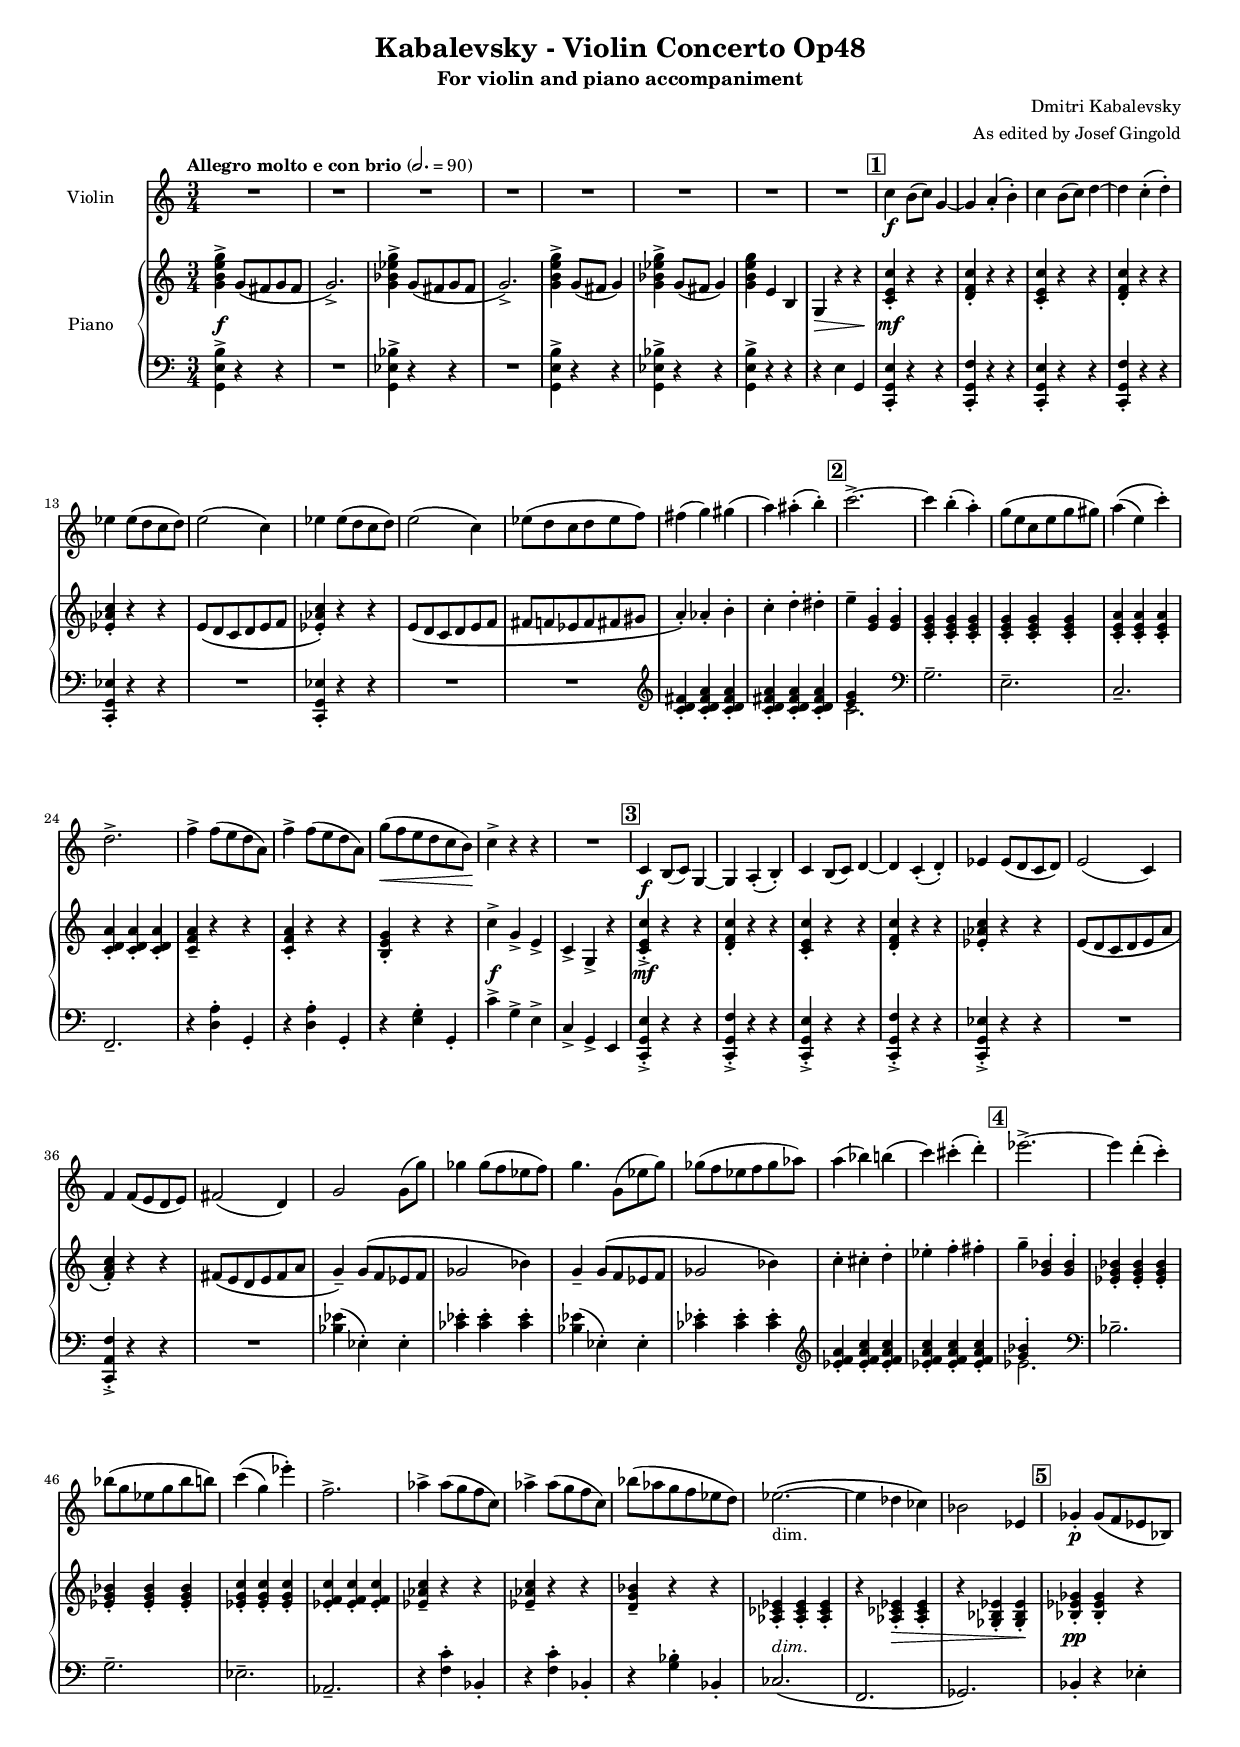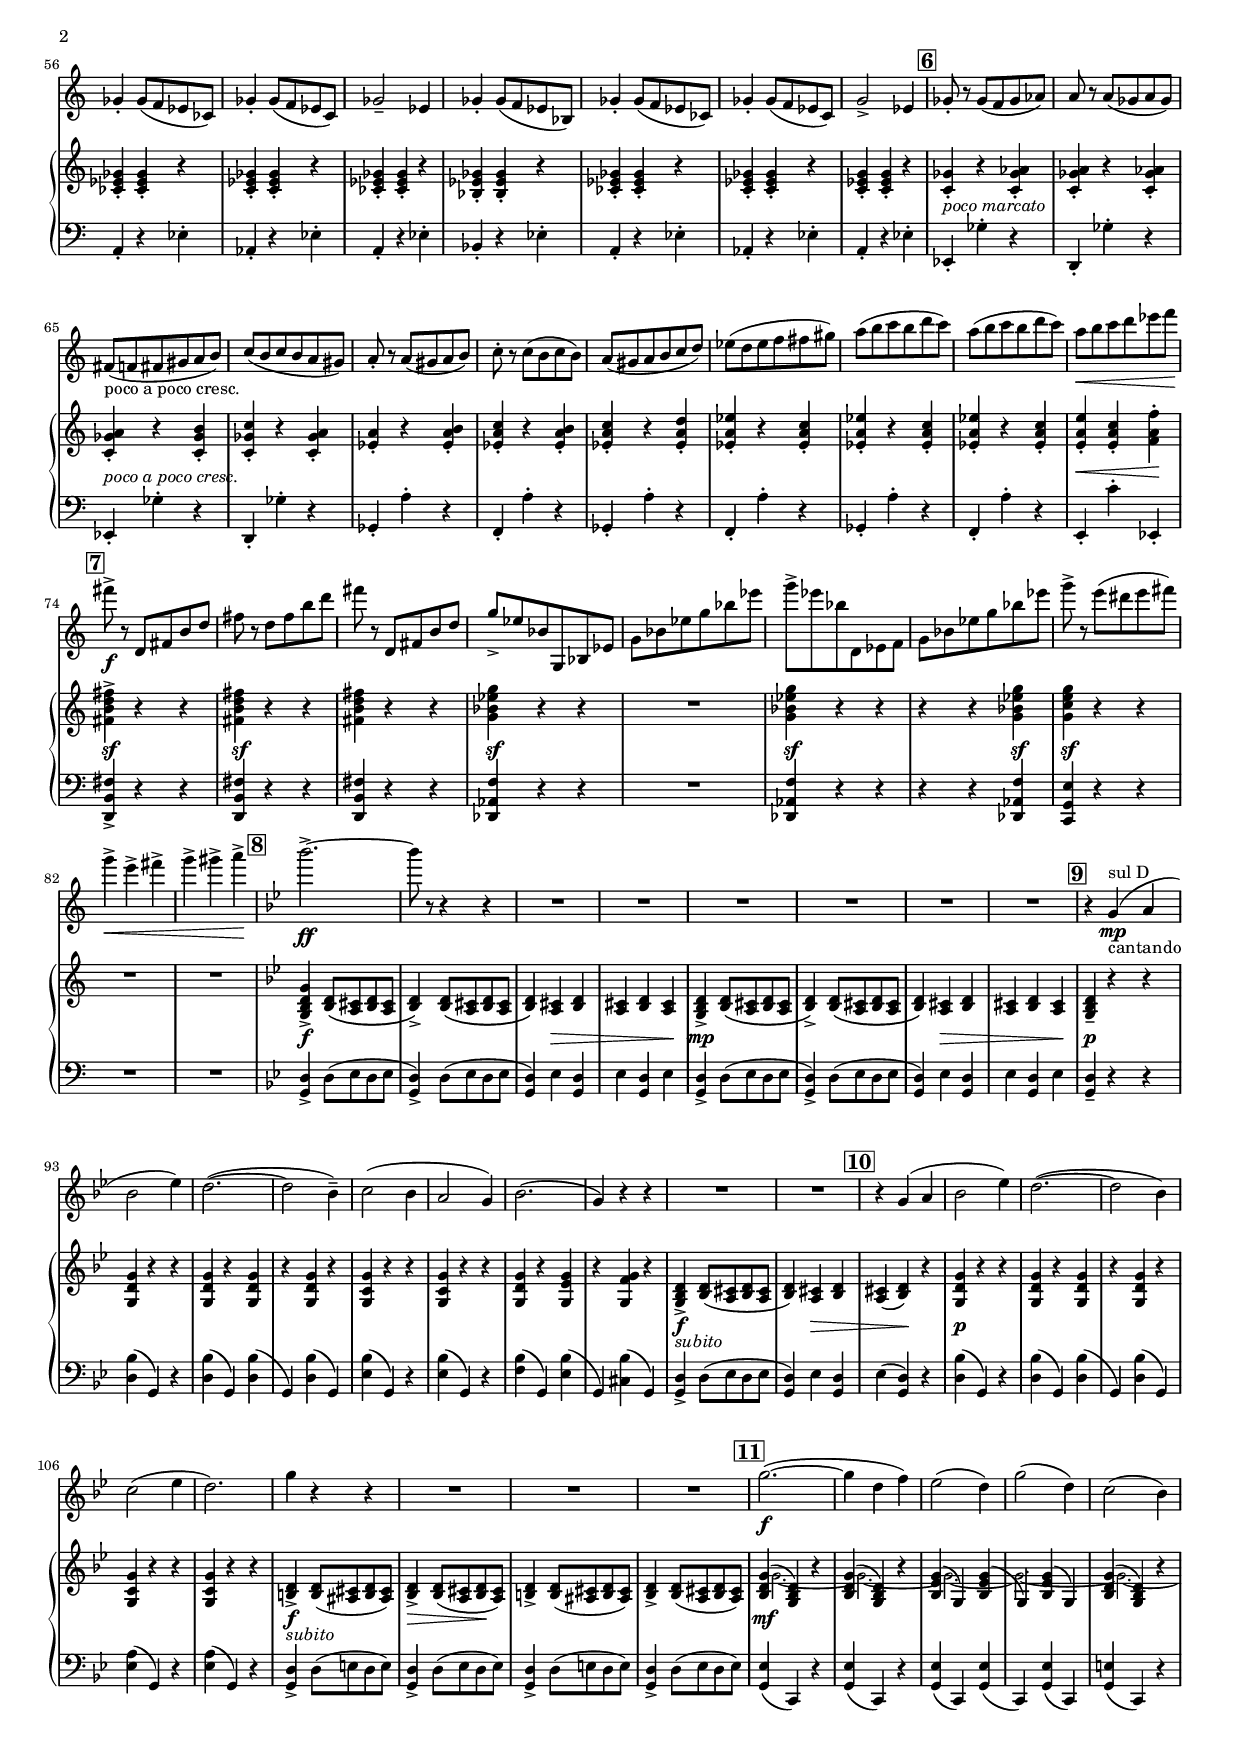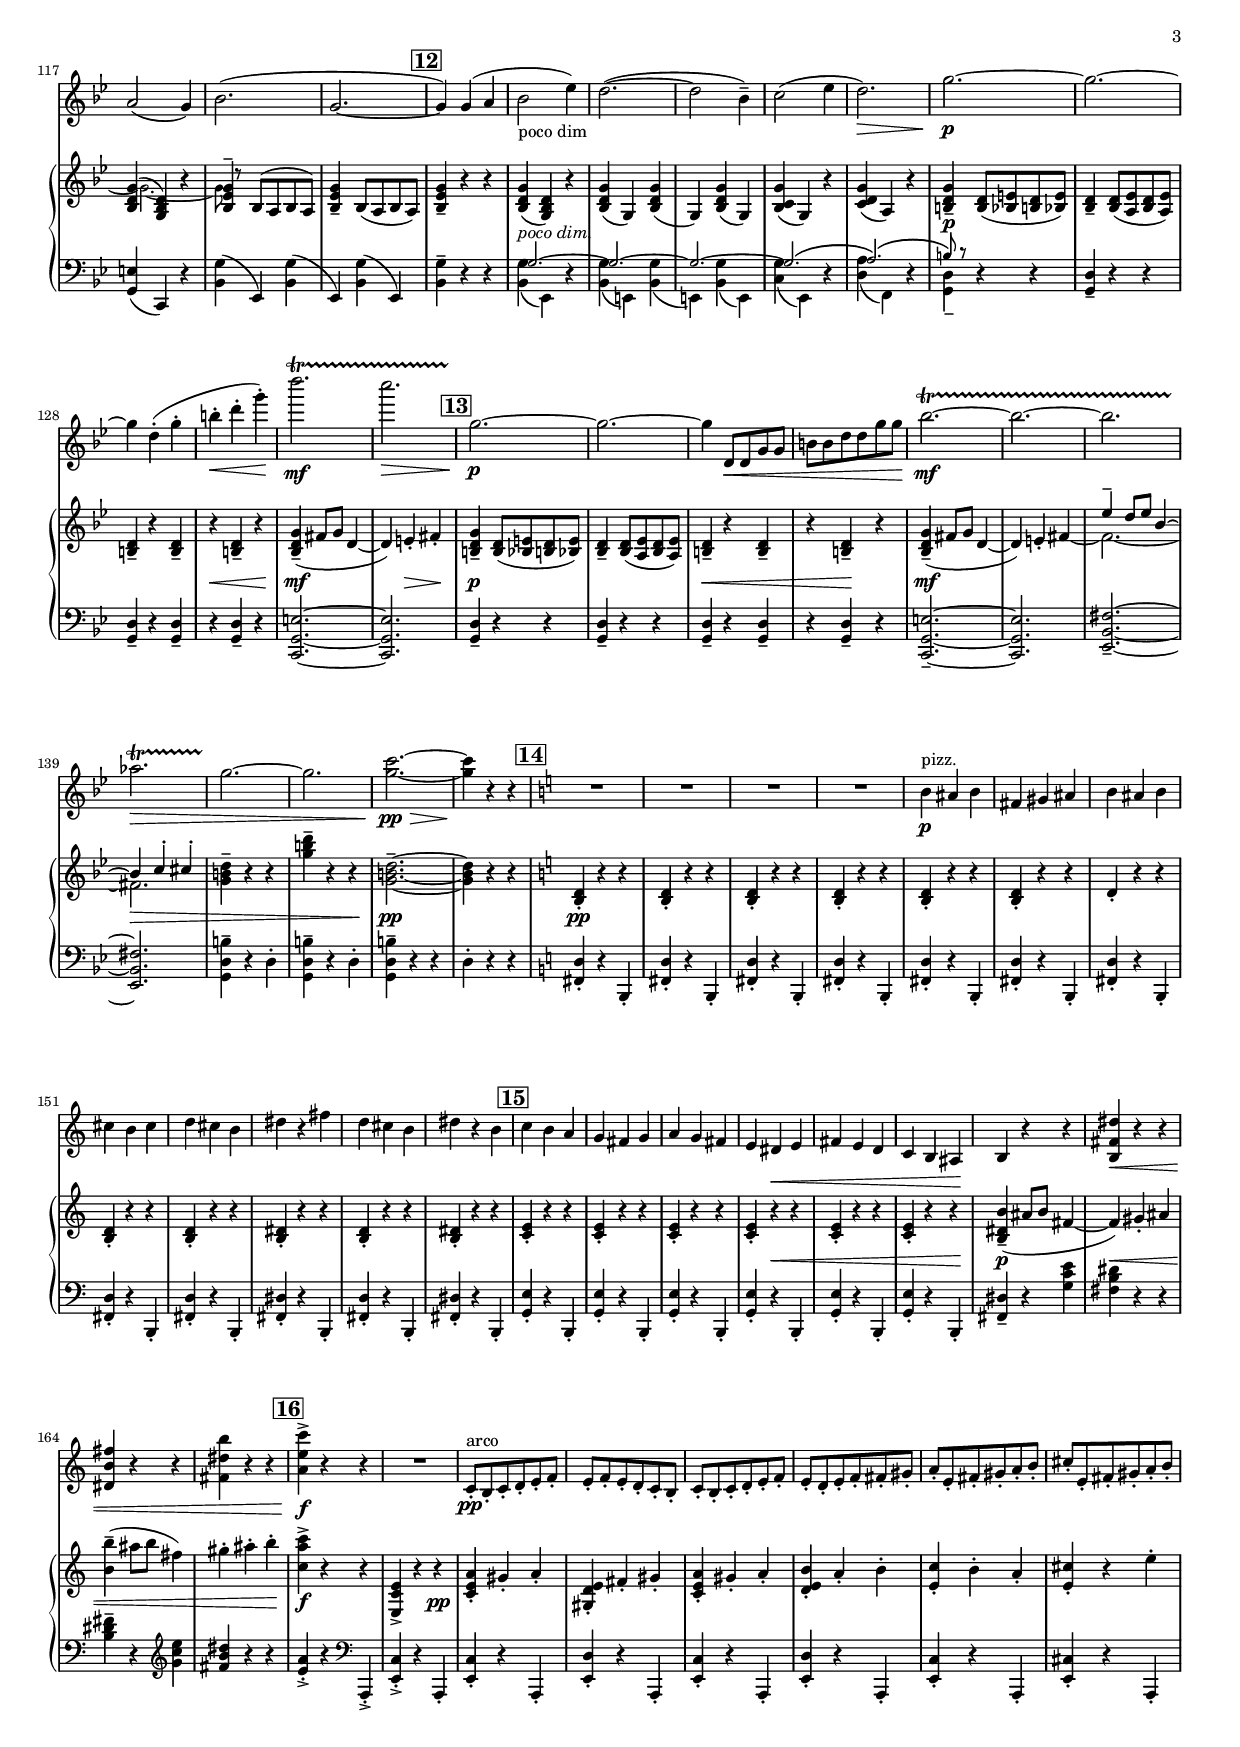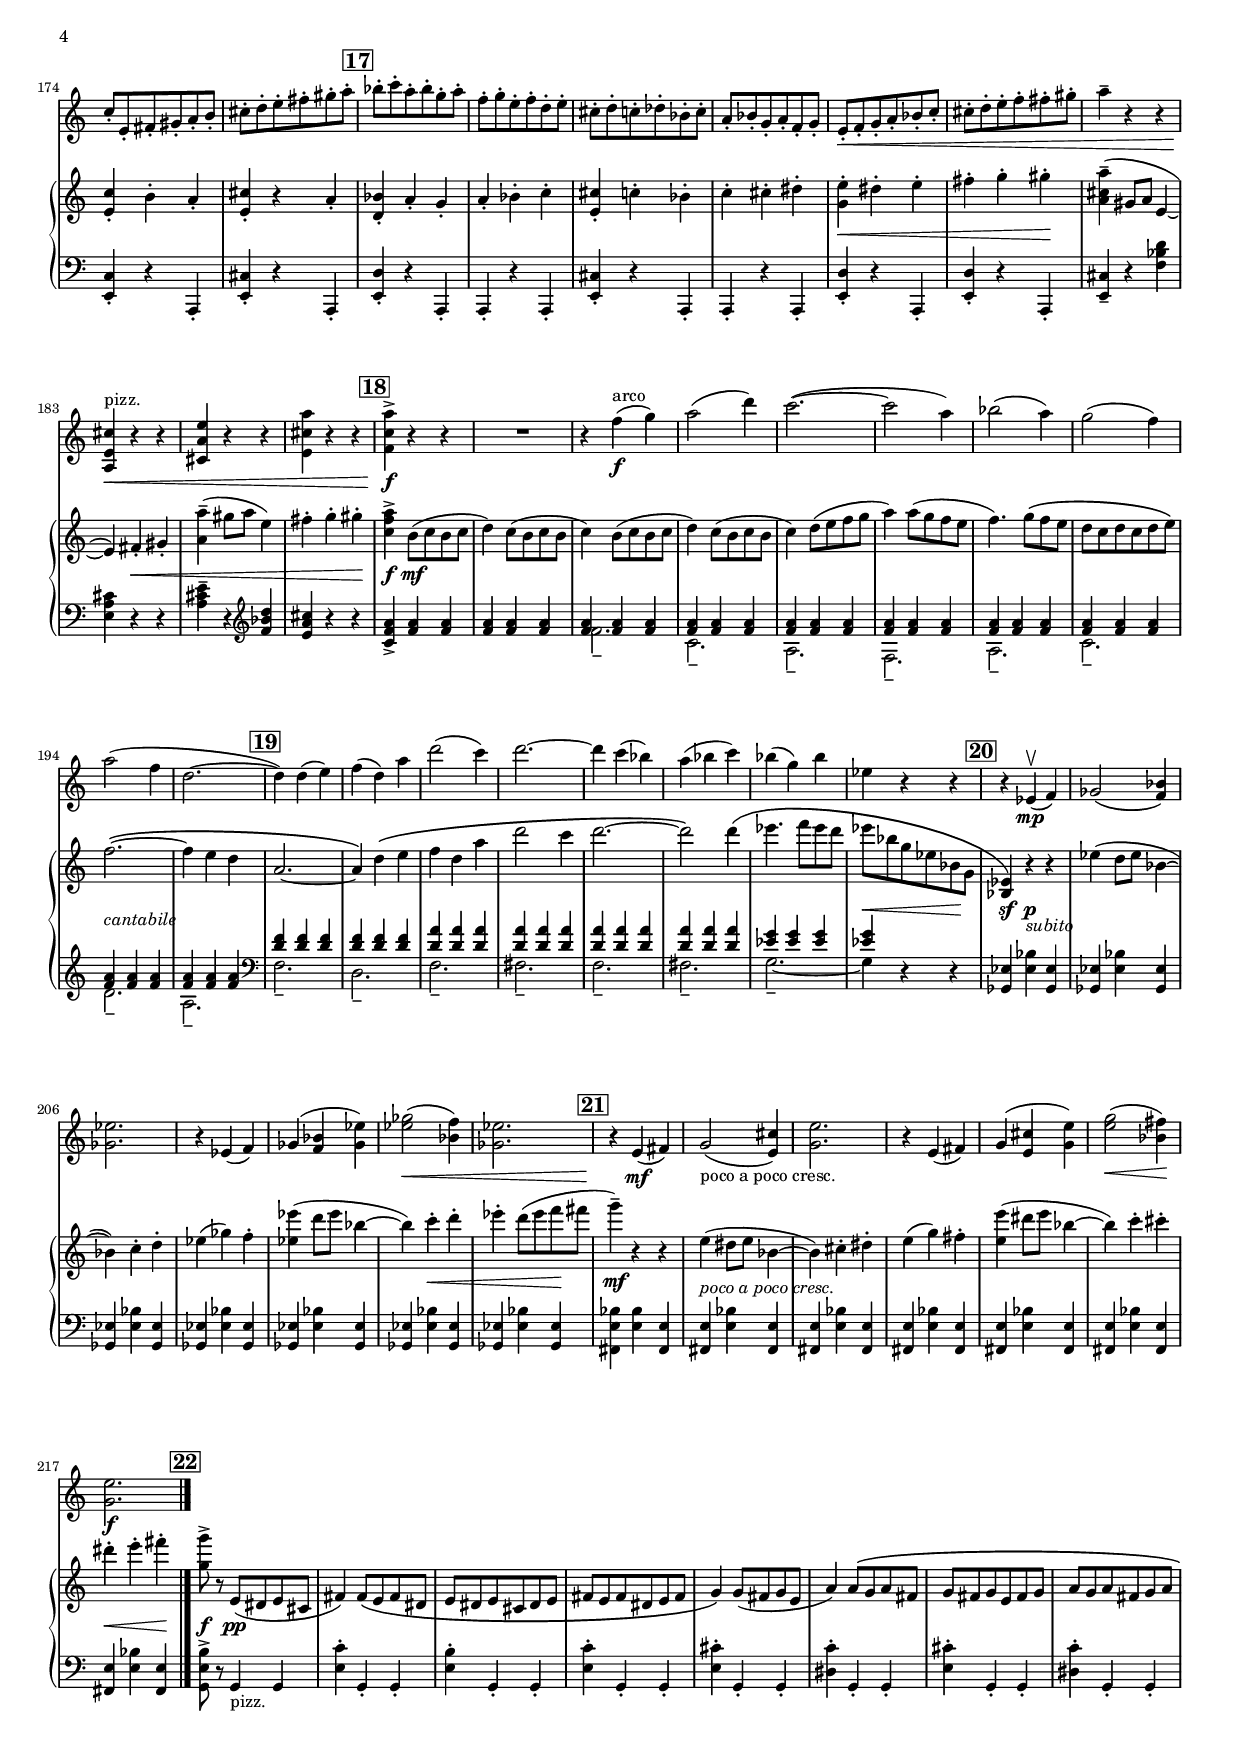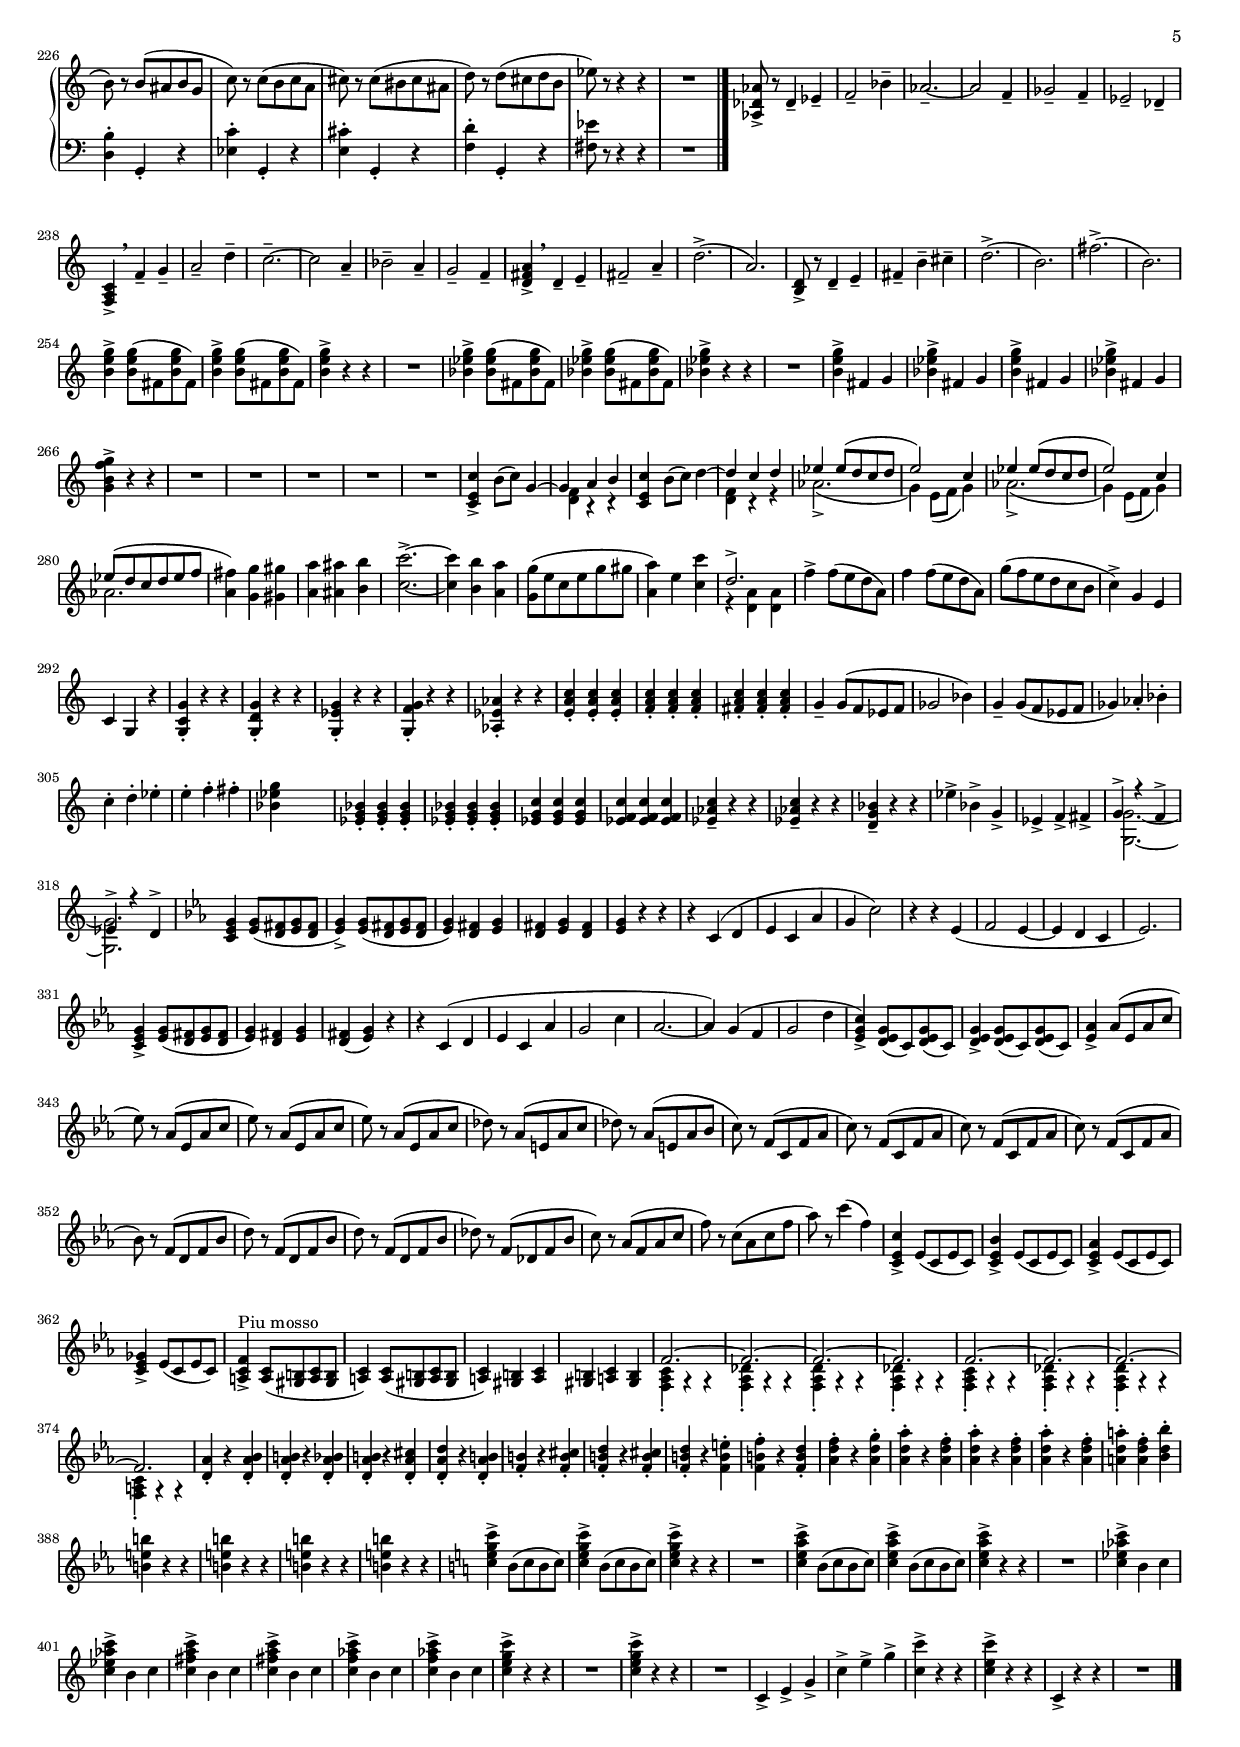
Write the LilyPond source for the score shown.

\version "2.18.2"
\include "articulate.ly"
#(set-global-staff-size 15)

%%%%%%%%%%%%%%%%%%%%%%%%%%%%%%%%%%%%%%%%%%%%%%%%%%%%%%%%%%%%%%%%%%%%%%%%%%%%%%%%%%%%%%%%%%
%%  http://lsr.di.unimi.it/LSR/Item?id=445

%LSR by Jay Anderson.
%modyfied by Simon Albrecht on March 2014.
%=> http://lilypond.1069038.n5.nabble.com/LSR-445-error-td160662.html

#(define (octave-up m t)
 (let* ((octave (1- t))
      (new-note (ly:music-deep-copy m))
      (new-pitch (ly:make-pitch
        octave
        (ly:pitch-notename (ly:music-property m 'pitch))
        (ly:pitch-alteration (ly:music-property m 'pitch)))))
  (set! (ly:music-property new-note 'pitch) new-pitch)
  new-note))

#(define (octavize-chord elements t)
 (cond ((null? elements) elements)
     ((eq? (ly:music-property (car elements) 'name) 'NoteEvent)
       (cons (car elements)
             (cons (octave-up (car elements) t)
                   (octavize-chord (cdr elements) t))))
     (else (cons (car elements) (octavize-chord (cdr elements ) t)))))

#(define (octavize music t)
 (if (eq? (ly:music-property music 'name) 'EventChord)
       (ly:music-set-property! music 'elements (octavize-chord
(ly:music-property music 'elements) t)))
 music)

makeOctaves = #(define-music-function (parser location arg mus) (integer? ly:music?)
 (music-map (lambda (x) (octavize x arg)) (event-chord-wrap! mus)))
%%%%%%%%%%%%%%%%%%%%%%%%%%%%%%%%%%%%%%%%%%%%%%%%%%%%%%%%%%%%%%%%%%%%%%%%%%%%%%%%%%%%%%%%%%

cr = \change Staff = "right"
cl = \change Staff = "left"
rhMark = \markup { 
  \path #0.1 #'((moveto -1 0)(rlineto 0 -1.5)(rlineto 0.5 0))
}

\header {
  title = "Kabalevsky - Violin Concerto Op48"
  subtitle = "For violin and piano accompaniment"
  arranger = "As edited by Josef Gingold"
  composer = "Dmitri Kabalevsky"
}

upper-prelude = \relative c'' {
  <g b e g>4-> g8\( fis g fis g2.\)->
  <g bes ees g>4-> g8\( fis g fis g2.\)->
  <g b e g>4-> g8( fis g4)
  <g bes ees g>4-> g8( fis g4)
  <g b e g>4 e b
  g4 r r
}

lower-prelude = \relative c {
  <g e' b'>4-> r r
  R2.
  <g ees' bes'>4-> r r
  R2.
  <g e' b'>4-> r r
  <g ees' bes'>4-> r r
  <g e' b'>4-> r r
  r4 e' g,
}

dynamics-prelude = {
  s2.\f s2.*6 s4\> s4 s4\!
}

upper-one = \relative c' {
  <c e c'>4-. r r
  <d f c'>4-. r r
  <c e c'>4-. r r
  <d f c'>4-. r r
  <ees aes c>4-. r r
  e8\( d c d e f <ees aes c>4-.\) r r
  e8\( d c d e f fis f ees f fis gis a4-.\) aes-. b-. c-. d-. dis-.
}

upper-two = \relative c'' {
  e4-- s4 s4
  <c, e g>4-. q-. q-. q-. q-. q-.
  <c e a>4-. q-. q-.
  <c d a'>4-. q-. q-.
  <c f a>4-- r r
  q4-. r r
  <b e g>4-. r r
  c'4-> g-> e-> c-> g-> r
}

upper-three = \relative c' {
  <c e c'>4-.-> r r
  <d f c'>4-. r r
  <c e c'>4-. r r
  <d f c'>4-. r r
  <ees aes c>4-. r r
  e8\( d c d e a <f a c>4-.\) r r
  fis8\( e d e fis a g4--\)
  g8\( f ees f ges2 bes4\)
  g4-- g8\( f ees f ges2 bes4\)
  c4-. cis-. d-. ees-. f-. fis-.
}

upper-four = \relative c''' {
  g4-- s4 s4
  <ees, g bes>4-. q-. q-. q-. q-. q-.
  <ees g c>4-. q-. q-.
  <ees f c'>4-. q-. q-.
  <ees aes c>4-- r r
  <ees aes c>4-- r r
  <d g bes>4-- r r
  <aes ces ees>4-. q-. q-. r q-. q-.
  r4 <ges bes ees>-. q-.
}

upper-five = \relative c' {
  <bes ees ges>4-. q-. r
  <ces ees ges>4-. q-. r
  <c ees ges>4-. q-. r
  <ces ees ges>4-. q-. r
  <bes ees ges>4-. q-. r
  <ces ees ges>4-. q-. r
  <c ees ges>4-. q-. r
  <c ees g>4-. q-. r
}

upper-six = \relative c' {
  <c ges'>4-. r <c ges' aes>-.
  <c ges' a>4-. r <c ges' aes>-.
  <c ges' a>4-. r <c ges' b>-.
  <c ges' c>4-. r <c ges' a>-.
  <ees a>4-. r <ees a b>-.
  <ees a c>4-. r <ees a b>-.
  <ees a c>4-. r <ees a d>-.
  <ees a ees'>4-. r <ees a c>-.
  <ees a ees'>4-. r <ees a c>-.
  <ees a ees'>4-. r <ees a c>-.
  <e a e'>4-. <e a c>-. <f a f'>-.
}

upper-seven = \relative c' {
  <fis b d fis>4-> r r
  <fis b d fis>4 r r
  <fis b d fis>4 r r
  <g bes ees g>4 r r
  R2.
  <g bes ees g>4 r r
  r4 r4 <g bes ees g>4
  <g c e g>4 r r
  R2. R2.
}

upper-eight = \relative c' {
  \key g \minor
  <g bes d g>4->
  <bes d>8\( <a cis> <bes d> <a cis> <bes d>4\)->
  <bes d>8\( <a cis> <bes d> <a cis> <bes d>4\)
  <a cis>4 <bes d> <a cis> <bes d> <a cis>
  <g bes d>4->
  <bes d>8\( <a cis> <bes d> <a cis> <bes d>4\)->
  <bes d>8\( <a cis> <bes d> <a cis> <bes d>4\)
  <a cis>4 <bes d> <a cis> <bes d> <a cis>
}

upper-nine = \relative c' {
  <g bes d>4-- r r
  <g d' g>4 r r q r q r q r
  <g c g'>4 r r q r r
  <g d' g>4 r <g ees' g> r <g f' g> r
  <g bes d>4->
  <bes d>8( <a cis> <bes d> <a cis> <bes d>4)
  <a cis>4 <bes d>
}

upper-ten = \relative c' {
  <a cis>4( <bes d>) r
  <g d' g>4 r r q r q r q r
  <g c g'>4 r r q r r
  <b d>4-> q8( <ais cis> <b d> <ais cis>)
  <bes d>4-> q8( <a cis> <bes d> <a cis>)
  <b d>4-> q8( <ais cis> <b d> <ais cis>)
  <bes d>4-> q8( <a cis> <bes d> <a cis>)
}

upper-eleven = \relative c' {
  << {
    <bes d g>4( <g bes d>) b'\rest
    <bes, d g>4( <g bes d>) b'\rest
    <bes, ees g>4( g) q( g) q( g)
    <bes d g>( <g bes d>) b'\rest
    <bes, d g>( <g bes d>) b'\rest
    <bes, ees g>4-- bes8( a bes a)
  } \\ {
    \tiny
    % \stemNeutral
    g'2.~ g2.~ g2.~ g2.~ g2.~ g2.~ g8 d'8\rest
  } >>
  \normalsize
  <bes, ees g>4-- bes8( a bes a)
}

upper-twelve = \relative c' {
  <bes ees g>4-- r r
  <bes d g>4( <g bes d>) r
  \repeat unfold 3 { <bes d g>4( g) }
  <bes c g'>4( g) r
  <c d g>4( a) r
  <b d g>4-- <b d>8( <bes e> <b d> <bes e>)
  <bes d>4-- q8( <a ees'> <bes d> <a ees'>)
  <b d>4-- r q-- r q-- r
  <bes d g>4--( fis'8 g d4~ d) e-. fis-.
}

upper-thirteen = \relative c' {
  <b d g>4-- <b d>8( <bes e> <b d> <bes e>)
  <bes d>4-- q8( <a ees'> <bes d> <a ees'>)
  <b d>4-- r q-- r q-- r
  <bes d g>4--( fis'8 g d4~ d) e-. << {
    s4 ees'4-- d8 ees bes4~ bes c4-. cis-.
  } \\ {
    \stemNeutral
    fis,4~
    \stemDown
    fis2.~ fis
  } >>
  <g b d>4-- r r
  <g' b d>4-- r r
  <g, b d>2.--~ q4 r r
}

upper-fourteen = \relative c' {
  \key c \major
  \repeat unfold 6 { <b d>4-. r r }
  d4-. r r
  <b d>4-. r r
  \repeat unfold 2 { <b d>4-. r r <b dis>-. r r }
}

upper-fifteen = \relative c' {
  \repeat unfold 6 { <c e>4-. r r }
  <b dis b'>4--( ais'8 b fis4~ fis) gis-. ais
  <b b'>4--( ais'8 b fis4) gis-. ais-. b-.
}

upper-sixteen = \relative c'' {
  <c a' c>4-> r r <e,, c' e>-> r r
  <c' e a>4-. gis'-. a-.
  <e d gis,>4-. fis-. gis-.
  <a e c>4-. gis-. a-.
  <b e, d>4-. a-. b-.
  <c e,>4-. b-. a-.
  <cis e,>4-. r e-.
  <c e,>4-. b-. a-.
  <cis e,>4-. r a-.
}

upper-seventeen = \relative c' {
  <d bes'>4-. a'-. g-. a-. bes-. c-.
  <cis e,>4-. c-. bes-. c-. cis-. dis-.
  <e g,>4-. dis-. e-. fis-. g-. gis-.
  <a, cis a'>4--( gis8 a e4~ e) fis4-. gis-.
  <a a'>4--( gis'8 a e4) fis-. g-. gis-.
}

upper-eighteen = \relative c'' {
  <c f a>4-> b8( c b c d4)
  c8( b c b c4)
  b8( c b c d4)
  c8( b c b c4)
  d8( e f g a4)
  a8( g f e f4.)
  g8\( f e d c d c d e\)
  f2.\(~ f4 e d a2.~ a4\)
}
upper-ninteen = \relative c'' {
  d4\( e f d a' d2 c4 d2.~ d2\)
  d4\( ees4. f8 ees d ees bes g ees bes g
  <ees bes>4\)
}

upper-twenty = \relative c'' {
  r4 r
  ees4( d8 ees bes4~ bes) c-. d-.
  ees4( ges) f-.
  <ees ees'>4( d'8 ees bes4~ bes) c-. d-.
  ees-. d8( ees f fis g4--)
}

upper-twentyone = \relative c'' {
  r4 r
  e4( dis8 e bes4~ bes) cis-. dis-.
  e4( g) fis-. <e e'>4( dis'8 e bes4~ bes) c-. cis-.
  dis4-. e-. fis-.
}
upper-twentytwo = \relative c''' {
  <g g'>8-> r e,8( dis e cis
  fis4) fis8\( e fis dis e dis e cis dis e fis e fis dis e fis
  g4\) g8( fis g e a4)
  a8\( g a fis g fis g e fis g a g a fis g a b\) r
  b8( ais b g c) r c( b c a cis) r
  cis8( bis cis ais d) r d( cis d b ees) r r4 r4
  R2.
}
upper-twentythree = \relative c' {
  <aes des aes'>8-> r des4-- ees--
  f2-- bes4-- aes2.~-- aes2 f4--
  ges2-- f4-- ees2-- des4--
  <c a f>4-> \breathe f4-- g-- a2-- d4--
  c2.~-- c2 a4-- bes2-- a4-- g2-- f4--
}
upper-twentyfour = \relative c' {
  <d fis a>4-> \breathe d4-- e--
  fis2-- a4-- d2.(-> a2.)
  <b, d>8-> r d4-- e-- fis-- b-- cis--
  d2.->( b2.) fis'2.->( b,2.)
}
upper-twentyfive = \relative c'' {
  \repeat unfold 2 {
    <b e g>4-> q8( fis q fis)
  }
  q4-> r r R2.
  \repeat unfold 2 {
    <bes ees g>4-> q8( fis q fis)
  }
  q4-> r r R2.
}
upper-twentysix = \relative c'' {
  \repeat unfold 2 {
    <b e g>4-> fis g
    <bes ees g>4-> fis g
  }
  <g b f' g>4-> r r R2.*5
}
upper-twentyseven = \relative c' {
  <c e c'>4-> b'8( c)
  << { g4~ g a b } \\ { s4 <f d>4 r r } >>
  <c e c'>4 b'8( c)
  << { \stemNeutral d4~ \stemUp d c d } \\ { s4 <d, f> r r } >>
  << {
    ees'4 ees8( d c d e2) c4 ees ees8( d c d e2) c4
    ees8( d c d ees f \stemNeutral <fis a,>4)
  } \\ {
    aes,2.->( g4) e8( f g4) aes2.->( g4) e8( f g4) aes2.
  } >>
  \makeOctaves 1 { g4 gis a ais b }
}
upper-twentyeight = \relative c'' {
  \makeOctaves 1 { c2.~-> c4 b a }
  <g g'>8( e' c e g gis
  <a a,>4) e <c c'>
  << { d2.-> } \\ { r4 <a d,> q } >>
  f'4-> f8( e d a) f'4 f8( e d a)
  g'8( f e d c b c4)-> g e c g r
}
upper-twentynine = \relative c' {
  <g c g'>4-. r r
  <g d' g>4-. r r
  <g ees' g>4-. r r
  <g f' g>4-. r r
  <aes ees' aes>4-. r r
  \repeat unfold 3 { <e' a c>-. }
  \repeat unfold 3 { <f a c>-. }
  \repeat unfold 3 { <fis a c>-. }
  g4-- g8( f ees f ges2 bes4)
  g4-- g8( f ees f ges4)
  aes4-. bes-. c-. d-. ees-. e-. f-. fis-.
}
upper-thirty = \relative c'' {
  <bes ees g>4 s2
  \repeat unfold 6 { <ees, g bes>4-. }
  \repeat unfold 3 { <ees g c>4 }
  \repeat unfold 3 { <ees f c'>4 }
  <ees aes c>4-- r r
  <ees aes c>4-- r r
  <d g bes>4-- r r
  ees'4-> bes-> g-> ees-> f-> fis->
  << { g4-> r f-> ees-> r d-> } \\ { <g, g'>2.~ q2. } >>
}
upper-thirtyone = \relative c' {
  \key c \minor
  <c ees g>4
  <ees g>8( <d fis> <ees g> <d fis> <ees g>4)->
  <ees g>8( <d fis> <ees g> <d fis> <ees g>4)
  <d fis>4 <ees g> <d fis> <ees g> <d fis>
  <ees g>4 r r r c( d ees c aes' g c2)
  r4 r ees,4( f2 ees4~ ees d c ees2.)
}
upper-thirtytwo = \relative c' {
  <c ees g>4->
  <ees g>8( <d fis> <ees g> <d fis> <ees g>4)
  <d fis>4 <ees g> <d fis>( <ees g>) r
  r4 c( d ees c aes' g2 c4 aes2.~ aes4)
  g4( f g2 d'4 <ees, g c>4->)
  \repeat unfold 2 { <d ees g>8( c) }
  q4->
  \repeat unfold 2 { <d ees g>8( c) }
}
upper-thirtythree = \relative c' {
  <ees aes>4->
  \repeat unfold 3 { aes8( ees aes c ees) r }
  aes,8( ees aes c des) r
  aes8( e aes c des) r
  aes8( e aes bes c) r
  \repeat unfold 3 { f,8( c f aes c) r }
}
upper-thirtyfour = \relative c' {
  f8( c f aes bes) r
  \repeat unfold 2 { f8( d f bes d) r }
  f,8( d f bes des) r
  f,8( des f bes c) r
  aes8( f aes c f) r
  c8( aes c f aes) r c4( f,)
  <c, ees c'>4-> ees8( c ees c)
  <c ees bes'>4-> ees8( c ees c)
  <c ees aes>4-> ees8( c ees c)
  <c ees ges>4-> ees8( c ees c)
}
upper-thirtyfive = \relative c' {
  <a c f>4->^"Piu mosso"
  <a c>8( <gis b> <a c> <gis b> <a c>4)
  <a c>8( <gis b> <a c> <gis b> <a c>4)
  <gis b>4 <a c> <gis b> <a c> <gis b>
  << {
    f'2.~ f~ f~ f
    f2.~ f~ f~ f
  } \\ {
    <f, aes c>4-. r r
    <f aes des>4-. r r
    <f aes d>4-. r r
    <f aes des>4-. r r
    <f aes c>4-. r r
    <f aes des>4-. r r
    <f aes d>4-. r r
    <f a c>4-. r r
  } >>
}
upper-thirtysix = \relative c' {
  <d aes'>4-. r <d aes' bes>-.
  <d aes' b>4-. r <d aes' bes>-.
  <d aes' b>4-. r <d aes' cis>-.
  <d aes' d>4-. r <d aes' b>-.
  <f b>4-. r <f b cis>-.
  <f b d>4-. r <f b cis>-.
  <f b d>4-. r <f b e>-.
  <f b f'>4-. r <f b d>-.
  <aes d f>4-. r <aes d g>-.
  <aes d aes'>4-. r <aes d f>-.
}
upper-thirtyseven = \relative c'' {
  <aes d aes'>4-. r <aes d f>-.
  <aes d aes'>4-. r <aes d f>-.
  <a d a'>4-. <a d f>-. <bes d bes'>-.
  \repeat unfold 4 { <b e b'>4 r r }
}
upper-thirtyeight = \relative c'' {
  \key c \major
  <c e g c>4-> b8( c b c)
  <c e g c>4-> b8( c b c)
  q4-> r r R2.
  <c e a c>4-> b8( c b c)
  <c e a c>4-> b8( c b c)
  q4-> r r R2.
}
upper-thirtynine = \relative c'' {
  <c ees aes c>4-> b c
  <c ees aes c>4-> b c
  <c fis a c>4-> b c
  <c fis a c>4-> b c
  <c f aes c>4-> b c
  <c f aes c>4-> b c
  <c e g c>4-> r r R2.
}
upper-forty = \relative c'' {
  <c e g c>4-> r r R2.
  c,4-> e-> g-> c-> e-> g->
  <c, c'>4-> r r
  <c e c'>4-> r r
  c,4-> r r R2.
}

lower-one = \relative c, {
  <c g' e'>4-. r r
  <c g' f'>4-. r r
  <c g' e'>4-. r r
  <c g' f'>4-. r r
  <c g' ees'>4-. r r
  R2.
  <c g' ees'>4-. r r
  R2. R2.
  \clef treble
  <c'' d fis>4-. \repeat unfold 5 { <c d fis a>4-. }
}

lower-two = \relative c' {
  << { <e g>4 \cr q-. q-. } \\ { \cl c2. } >>
  \clef bass
  g2.-- e2.-- c2.-- f,2.--
  r4 <d' a'>-. g,-.
  r4 <d' a'>-. g,-.
  r4 <e' g>-. g,-.
  c'4-> g-> e-> c-> g-> e
}

lower-three = \relative c, {
  <c g' e'>4-.-> r r
  <c g' f'>4-.-> r r
  <c g' e'>4-.-> r r
  <c g' f'>4-.-> r r
  <c g' ees'>4-.-> r r
  R2.
  <c a' f'>4-.-> r r
  R2.
  <bes'' ees>4( ees,-.) ees-.
  <ces' ees>4-. q-.q-.
  <bes ees>4( ees,-.) ees-.
  <ces' ees>4-. q-.q-.
  \clef treble
  <ees f a>4-.
  \repeat unfold 5 { <ees f a c>4-. }
}

lower-four = \relative c'' {
  << { <g bes>4-. \cr q-. q-. } \\ { \cl ees2. } >>
  \clef bass
  bes2.-- g-- ees-- aes,--
  r4 <f' c'>4-. bes,-.
  r4 <f' c'>4-. bes,-.
  r4 <g' bes>4-. bes,-.
  ces2.\( f, ges\)
}

lower-five = \relative c {
  bes4-. r ees-.
  a,4-. r ees'-.
  aes,4-. r ees'-.
  a,4-. r ees'-.
  bes4-. r ees-.
  a,4-. r ees'-.
  aes,4-. r ees'-.
  a,4-. r ees'-.
}

lower-six = \relative c, {
  ees4-. ges'-. r
  d,4-. ges'-. r
  ees,4-. ges'-. r
  d,4-. ges'-. r
  \repeat unfold 3 {
    ges,4-. a'-. r
    f,4-. a'-. r
  }
  e,4-. c''-. ees,,-.
}

lower-seven = \relative c, {
  <d b' fis'>4-> r r
  q4 r r q4 r r
  <des aes' f'>4 r r
  R2.
  q4 r r r r q
  <c g' e'>4 r r
  R2.*2
}

lower-eight = \relative c {
  \key g \minor
  <d g,>4->
  d8( ees d ees q4)->
  d8( ees d ees q4)
  ees4 q ees q ees
  <d g,>4->
  d8( ees d ees q4)->
  d8( ees d ees q4)
  ees4 q ees q ees
}

lower-nine = \relative c {
  <d g,>4-- r r
  <d bes'>4( g,) r
  \repeat unfold 3 { <d' bes'>4( g,) }
  <ees' bes'>4( g,) r
  <ees' bes'>4( g,) r
  <f' bes>4( g,) <ees' bes'>( g,) <cis bes'>( g)
  <d' g,>4->
  d8( ees d ees q4)
}

lower-ten = \relative c {
  ees4 q ees( q) r
  <d bes'>4( g,) r
  \repeat unfold 3 { <d' bes'>4( g,) }
  <ees' a>4( g,) r
  <ees' a>4( g,) r
  <d' g,>4->
  d8( e d e) q4->
  d8( ees d ees) q4->
  d8( e d e) q4->
  d8( ees d ees)
}

lower-eleven = \relative c {
  \repeat unfold 2 { <g ees'>4( c,) r }
  \repeat unfold 3 { q4( c) }
  \repeat unfold 2 { <g' e'>4( c,) r }
  \repeat unfold 3 { <bes' g'>4( ees,) }
}

lower-twelve = \relative c {
  <bes g'>4-- r r
  << {
    \tiny
    g'2.~ g2.~ g2.~ g2.\( a2.\)\( b8\) r
  } \\ {
    \normalsize
    <bes, g'>4( ees,) d'\rest
    \repeat unfold 3 { <bes g'>4( e,) }
    <c' g'>4( ees,) d'\rest
    <d a'>4( f,) d'\rest
    <g, d'>4--
  } >>
  r4 r4
  <g d'>4-- r r
  q-- r q-- r q-- r
  <c, g' e'>2.~ q2.
}

lower-thirteen = \relative c {
  <g d'>4-- r r q-- r r
  q-- r q-- r q-- r
  <c, g' e'>2.--~ q2.
  <ees bes' fis'>2.--~ q2.
  \repeat unfold 2 { <g d' b'>4-- r d'-. }
  q4-- r r d4-. r r
}

lower-fourteen = \relative c, {
  \key c \major
  \repeat unfold 9 { <fis d'>4-. r b,-. }
  <fis' dis'>4-. r b,-.
  <fis' d'>4-. r b,-.
  <fis' dis'>4-. r b,-.
}

lower-fifteen = \relative c {
  \repeat unfold 6 { <g e'>4-. r b,-. }
  <fis' dis'>4-- r <g' c e>4 <fis b dis> r r
  <b dis fis>4-- r \clef treble <g' c e> <fis b dis> r r
}

lower-sixteen = \relative c' {
  <e a>-.-> r \clef bass
  a,,,4-.-> <e' c'>-.-> r a,-.
  <e' c'>-. r a,-.
  <e' d'>-. r a,-.
  <e' c'>-. r a,-.
  <e' d'>-. r a,-.
  <e' c'>-. r a,-.
  <e' cis'>-. r a,-.
  <e' c'>-. r a,-.
  <e' cis'>-. r a,-.
}

lower-seventeen = \relative c, {
  <e d'>-. r a,-. a-. r a-.
  <e' cis'>-. r a,-. a-. r a-.
  <e' d'>-. r a,-.
  <e' d'>-. r a,-.
  <e' cis'>4-- r <f' bes d> <e a cis> r r
  <a cis e>4-- r \clef treble
  <f' bes d>4 <e a cis> r r
}

lower-eighteen = \relative c' {
  <c f a>4-> <f a> q q q q
  << {
    \repeat unfold 24 { q4 }
  } \\ {
    f2.-- c-- a-- f-- a-- c-- d-- a--
  } >>
}

lower-ninteen = \relative c' {
    \clef bass
    << {
      \repeat unfold 6 { <d f>4 }
      \repeat unfold 12 { <d a'>4 }
      <ees g>4 q q q
    } \\ {
      f,2.-- d-- f-- fis-- f-- fis-- g~-- g4
    } >>
    r4 r
  }

lower-twenty = \relative c {
  \repeat unfold 7 {
    <ees ges,>4 <ees bes'> <ees ges,>
  }
}

lower-twentyone = \relative c {
  <e bes' fis,>4 <e bes'> <e fis,>
  \repeat unfold 6 {
    <e fis,>4 <e bes'> <e fis,>
  }
}

lower-twentytwo = \relative c {
  <g e' b'>8-> r g4_\markup { "pizz." } g
  <e' c'>4-. g,-. g-.
  <e' b'>4-. g,-. g-.
  <e' c'>4-. g,-. g-.
  <e' cis'>4-. g,-. g-.
  <dis' c'>4-. g,-. g-.
  <e' cis'>4-. g,-. g-.
  <dis' c'>4-. g,-. g-.
  <d' b'>4-. g,-. r
  <ees' c'>4-. g,-. r
  <e' cis'>4-. g,-. r
  <f' d'>4-. g,-. r
  <fis' ees'>8 r r4 r4
  R2.
}
lower-twentythree = \relative c { }
lower-twentyfour = \relative c { }
lower-twentyfive = \relative c { }
lower-twentysix = \relative c { }
lower-twentyseven = \relative c { }
lower-twentyeight = \relative c { }
lower-twentynine = \relative c { }
lower-thirty = \relative c { }
lower-thirtyone = \relative c { }
lower-thirtytwo = \relative c { }
lower-thirtythree = \relative c { }
lower-thirtyfour = \relative c { }
lower-thirtyfive = \relative c { }
lower-thirtysix = \relative c { }
lower-thirtyseven = \relative c { }
lower-thirtyeight = \relative c { }
lower-thirtynine = \relative c { }
lower-forty = \relative c { }

dynamics-one = {
  s2.\mf s2.*10
}
dynamics-two = {
  s2.*8 s2.\f s2.
}
dynamics-three = {
  s2.\mf s2.*13
}
dynamics-four = {
  s2.*8 s2._"dim." s4 s2\> s2 s4\!
}
dynamics-five = {
  s2.\pp s2.*7
}
dynamics-six = {
  s2._"poco marcato" s2. s2._"poco a poco cresc." s2.*7 s2\< s4\!
}
dynamics-seven = {
  s2.\sf s2.\sf s2. s2.\sf s2. s2.\sf s2 s4\sf s2.\sf s2.*2
}
dynamics-eight = {
  s2.\f s2. s4 s2\> s2 s4\! s2.\mp s2. s4 s2\> s2 s4\!
}
dynamics-nine = {
  s2.\p s2.*7 s2.\f_"subito" s4 s2\> s4 s2\!
}
dynamics-ten = {
  s2.\p s2.*4 s2.\f_"subito" s2\> s4\! s2.*2
}
dynamics-eleven = {
  s2.\mf s2.*7
}
dynamics-twelve = {
  s2. s2._"poco dim." s2.*4 s2.\p s2.*2 s2\< s4\! s2.\mf s4 s\> s\!
}
dynamics-thirteen = {
  s2.\p s s2.\< s4 s\! s s2.\mf s2.*2 s2.\> s2. s2 s4\! s2.\pp s2.
}
dynamics-fourteen = {
  s2.\pp s2.*11
}
dynamics-fifteen = {
  s2.*3 s4 s2\< s2. s2 s4\! s2.\p s2.\< s2. s2 s4\!
}
dynamics-sixteen = {
  s2.\f s2 s4\pp s2.*8
}
dynamics-seventeen = {
  s2.*4 s2.\< s2 s4\! s2. s4 s2\< s2. s2 s4\!
}
dynamics-eighteen = {
  s4\f s2\mf s2.*7 s2._"cantabile" s2.
}
dynamics-ninteen = {
  s2.*7 s2\< s4\!
}
dynamics-twenty = {
  s4\sf s2\p_"subito" s2.*4 s4 s2\< s2 s4\!
}
dynamics-twentyone = {
  s2.\mf s2._"poco a poco cresc." s2.*4 s2\< s4\!
}
dynamics-twentytwo = {
  s4\f s2\pp
}
dynamics-twentythree = { }
dynamics-twentyfour = { }
dynamics-twentyfive = { }
dynamics-twentysix = { }
dynamics-twentyseven = { }
dynamics-twentyeight = { }
dynamics-twentynine = { }
dynamics-thirty = { }
dynamics-thirtyone = { }
dynamics-thirtytwo = { }
dynamics-thirtythree = { }
dynamics-thirtyfour = { }
dynamics-thirtyfive = { }
dynamics-thirtysix = { }
dynamics-thirtyseven = { }
dynamics-thirtyeight = { }
dynamics-thirtynine = { }
dynamics-forty = { }

upper = \relative c' {
  \clef treble
  \tempo "Allegro molto e con brio" 2. = 90
  % \tempo "Allegro molto e con brio" 2. = 112
  \time 3/4
  \key c \major
  \upper-prelude
  \upper-one
  \upper-two
  \upper-three
  \upper-four
  \upper-five
  \upper-six
  \upper-seven
  \upper-eight
  \upper-nine
  \upper-ten
  \upper-eleven
  \upper-twelve
  \upper-thirteen
  \upper-fourteen
  \upper-fifteen
  \upper-sixteen
  \upper-seventeen
  \upper-eighteen
  \upper-ninteen
  \upper-twenty
  \upper-twentyone
  \upper-twentytwo
  \upper-twentythree
  \upper-twentyfour
  \upper-twentyfive
  \upper-twentysix
  \upper-twentyseven
  \upper-twentyeight
  \upper-twentynine
  \upper-thirty
  \upper-thirtyone
  \upper-thirtytwo
  \upper-thirtythree
  \upper-thirtyfour
  \upper-thirtyfive
  \upper-thirtysix
  \upper-thirtyseven
  \upper-thirtyeight
  \upper-thirtynine
  \upper-forty
  \bar "|."
}

lower = \relative c {
  \clef bass
  \time 3/4
  \key c \major
  \lower-prelude
  \lower-one
  \lower-two
  \lower-three
  \lower-four
  \lower-five
  \lower-six
  \lower-seven
  \lower-eight
  \lower-nine
  \lower-ten
  \lower-eleven
  \lower-twelve
  \lower-thirteen
  \lower-fourteen
  \lower-fifteen
  \lower-sixteen
  \lower-seventeen
  \lower-eighteen
  \lower-ninteen
  \lower-twenty
  \lower-twentyone
  \lower-twentytwo
  \lower-twentythree
  \lower-twentyfour
  \lower-twentyfive
  \lower-twentysix
  \lower-twentyseven
  \lower-twentyeight
  \lower-twentynine
  \lower-thirty
  \lower-thirtyone
  \lower-thirtytwo
  \lower-thirtythree
  \lower-thirtyfour
  \lower-thirtyfive
  \lower-thirtysix
  \lower-thirtyseven
  \lower-thirtyeight
  \lower-thirtynine
  \lower-forty
  \bar "|."
}

dynamics = {
  \dynamics-prelude
  \dynamics-one
  \dynamics-two
  \dynamics-three
  \dynamics-four
  \dynamics-five
  \dynamics-six
  \dynamics-seven
  \dynamics-eight
  \dynamics-nine
  \dynamics-ten
  \dynamics-eleven
  \dynamics-twelve
  \dynamics-thirteen
  \dynamics-fourteen
  \dynamics-fifteen
  \dynamics-sixteen
  \dynamics-seventeen
  \dynamics-eighteen
  \dynamics-ninteen
  \dynamics-twenty
  \dynamics-twentyone
  \dynamics-twentytwo
  \dynamics-twentythree
  \dynamics-twentyfour
  \dynamics-twentyfive
  \dynamics-twentysix
  \dynamics-twentyseven
  \dynamics-twentyeight
  \dynamics-twentynine
  \dynamics-thirty
  \dynamics-thirtyone
  \dynamics-thirtytwo
  \dynamics-thirtythree
  \dynamics-thirtyfour
  \dynamics-thirtyfive
  \dynamics-thirtysix
  \dynamics-thirtyseven
  \dynamics-thirtyeight
  \dynamics-thirtynine
  \dynamics-forty
}

violin-prelude = \relative c'' {
  R2. R2. R2. R2. R2. R2. R2. R2.
}
violin-one = \relative c'' {
  c4\f b8( c) g4~ g a-.( b-.) c4 b8( c) d4~ d c-.( d-.) ees4 ees8( d c d) e2( c4)
  ees4 ees8( d c d) e2( c4) ees8( d c d ees f) fis4( g) gis( a) ais-.( b-.)
}
violin-two = \relative c''' {
  c2.~-> c4 b-.( a-.) g8( e c e g gis) a4(\( e) c'-.\) d,2.->
  f4-> f8( e d a)
  f'4-> f8( e d a)
  g'8(\< f e d c b)\! c4-> r r R2.
}
violin-three = \relative c'' {
  c,4\f b8( c) g4~ g a-.( b-.) c4 b8( c) d4~ d c-.( d-.)
  ees4 ees8( d c d) e2( c4)
  f4 f8( e d e) fis2( d4)
  g2 g8( g') ges4 ges8( f ees f) g4. g,8( ees' g)
  ges8( f ees f ges aes) a4( bes) b( c) cis-.( d-.)
}
violin-four = \relative c''' {
  ees2.~-> ees4 d-.( c-.) bes8( g ees g bes b)
  c4(\( g) ees'-.\) f,2.->
  aes4-> aes8( g f c)
  aes'4-> aes8( g f c)
  bes'8( aes g f ees d) ees2.~\(_"dim." ees4 des ces\)
  bes2 ees,4
}
violin-five = \relative c'' {
  ges4-.\p ges8( f ees bes)
  ges'4-. ges8( f ees ces)
  ges'4-. ges8( f ees c)
  ges'2-- ees4
  ges4-. ges8( f ees bes)
  ges'4-. ges8( f ees ces)
  ges'4-. ges8( f ees c)
  g'2-> ees4
}
violin-six = \relative c'' {
  ges8-. r ges( f ges aes)
  a8 r a( ges a ges)
  fis8(_"poco a poco cresc." f fis gis a b)
  c8( b c b a gis)
  a8-. r a( gis a b)
  c8-. r c( b c b)
  a8( gis a b c d)
  ees8( d ees f fis gis)
  a8( b c b d c)
  a8( b c b d c)
  a8\< b c d ees f\!
}
violin-seven = \relative c''' {
  fis8->\f r d,, fis b d
  fis8 r d fis b d
  fis8 r d,, fis b d
  g8-> ees bes g, bes ees
  g8 bes ees g bes ees
  g8-> ees bes d,, ees f
  g8 bes ees g bes ees
  g8-> r e( dis e fis)
  g4->\< e-> fis->
  g4-> gis-> a->\!
}
violin-eight = \relative c'''' {
  \key g \minor
  bes2.~->\ff bes8 r r4 r4
  R2.*6
}
violin-nine = \relative c'' {
  r4 g\mp_"cantando"^"sul D"( a bes2 ees4)
  d2.~( d2 bes4--)
  c2( bes4 a2 g4)
  bes2.( g4) r r
  R2.*2
}
violin-ten = \relative c'' {
  r4 g( a bes2 ees4)
  d2.~( d2 bes4)
  c2( ees4 d2.)
  g4 r r R2.*3
}
violin-eleven = \relative c''' {
  g2.~\f( g4 d f) ees2( d4)
  g2( d4) c2( bes4) a2( g4)
  bes2.( g2.~
  \mark \default
  g4)
}
violin-twelve = \relative c'' {
  g4( a bes2_"poco dim" ees4)
  d2.~( d2 bes4--) c2( ees4 d2.)\>
  g2.~\!\p g2.~ g4 d-.( g-. b-.\< d-. g-.\!)
  d'2.\mf\startTrillSpan
  c2.\>
}
violin-thirteen = \relative c''' {
  g2.~\!\p\stopTrillSpan g2.~ g4 d,8\< d g g b b d d g g\!
  bes2.~\mf\startTrillSpan bes~ bes
  aes2.\>
  g2.~\stopTrillSpan
  g2.
  <g c>2.~\!\pp\>
  q4\! r r
}
violin-fourteen = \relative c'' {
  \key c \major
  R2.*4
  b4\p^"pizz." ais b fis gis ais
  b4 ais b cis b cis
  d4 cis b dis r fis
  d4 cis b dis r b
}
violin-fifteen = \relative c'' {
  c4 b a g fis g
  a4 g fis e dis\< e
  fis e d c b ais\!
  b4 r r <b fis' dis'>4\< r r
  <dis b' fis'>4 r r <fis dis' b'> r r
}
violin-sixteen = \relative c'' {
  <a e' c'>4->\!\f r r R2.
  c,8-.\pp^"arco" b-. c-. d-. e-. f-.
  e8-. f-. e-. d-. c-. b-.
  c8-. b-. c-. d-. e-. f-.
  e8-. d-. e-. f-. fis-. gis-.
  a8-. e-. fis-. gis-. a-. b-.
  cis8-. e,-. fis-. gis-. a-. b-.
  c8-. e,-. fis-. gis-. a-. b-.
  cis8-. d-. e-. fis-. gis-. a-.
}
violin-seventeen = \relative c''' {
  bes8-. c-. a-. bes-. g-. a-.
  f8-. g-. e-. f-. d-. e-.
  cis8-. d-. c-. des-. bes-. c-.
  a8-. bes-. g-. a-. f-. g-.
  e8-.\< f-. g-. a-. bes-. c-.
  cis8-. d-. e-. f-. fis-. gis-.
  a4-- r r
  <a,, e' cis'>4\<^"pizz." r r
  <cis a' e'> r r
  <e cis' a'> r r
}
violin-eighteen = \relative c' {
  <f c' a'>4->\!\f r r R2.
  r4 f'4\f(^"arco" g)
  a2( d4) c2.~( c2 a4)
  bes2( a4) g2( f4)
  a2( f4 d2.~
  \mark \default
  d4)
}
violin-ninteen = \relative c'' {
  d4( e)
  f4( d) a' d2( c4)
  d2.~ d4 c( bes)
  a4( bes c) bes4( g) bes ees,4 r r
}
violin-twenty = \relative c' {
  r4 ees4\upbow\mp( f) ges2( <f bes>4)
  <ges ees'>2. r4 ees4( f)
  ges4( <f bes> <ges ees'>) <ees' ges>2(\< <bes f'>4)
  <ges ees'>2.
}
violin-twentyone = \relative c' {
  r4\! e\mf( fis)
  g2(_"poco a poco cresc." <e cis'>4)
  <g e'>2. r4 e4( fis)
  g4( <e cis'> <g e'>)
  <e' g>2\<( <bes fis'>4\!)
  <g e'>2.\f
}
violin-twentytwo = \relative c'' {
}
violin-twentythree = \relative c'' {
}
violin-twentyfour = \relative c'' {
}
violin-twentyfive = \relative c'' {
}
violin-twentysix = \relative c'' {
}
violin-twentyseven = \relative c'' {
}
violin-twentyeight = \relative c'' {
}
violin-twentynine = \relative c'' {
}
violin-thirty = \relative c'' {
}
violin-thirtyone = \relative c'' {
}
violin-thirtytwo = \relative c'' {
}
violin-thirtythree = \relative c'' {
}
violin-thirtyfour = \relative c'' {
}
violin-thirtyfive = \relative c'' {
}
violin-thirtysix = \relative c'' {
}
violin-thirtyseven = \relative c'' {
}
violin-thirtyeight = \relative c'' {
}
violin-thirtynine = \relative c'' {
}
violin-forty = \relative c'' {
}

violin = \relative c' {
  \clef treble
  \time 3/4
  \key c \major
  \set Score.markFormatter = #format-mark-box-numbers
  \violin-prelude
  \mark \default
  \violin-one
  \mark \default
  \violin-two
  \mark \default
  \violin-three
  \mark \default
  \violin-four
  \mark \default
  \violin-five
  \mark \default
  \violin-six
  \mark \default
  \violin-seven
  \mark \default
  \violin-eight
  \mark \default
  \violin-nine
  \mark \default
  \violin-ten
  \mark \default
  \violin-eleven
  % \mark \default % inside violin-eleven due to slur
  \violin-twelve
  \mark \default
  \violin-thirteen
  \mark \default
  \violin-fourteen
  \mark \default
  \violin-fifteen
  \mark \default
  \violin-sixteen
  \mark \default
  \violin-seventeen
  \mark \default
  \violin-eighteen
  % \mark \default % inside violin-eighteen due to slur
  \violin-ninteen
  \mark \default
  \violin-twenty
  \mark \default
  \violin-twentyone
  \mark \default
  \violin-twentytwo
  \mark \default
  \violin-twentythree
  \mark \default
  \violin-twentyfour
  \mark \default
  \violin-twentyfive
  \mark \default
  \violin-twentysix
  \mark \default
  \violin-twentyseven
  \mark \default
  \violin-twentyeight
  \mark \default
  \violin-twentynine
  \mark \default
  \violin-thirty
  \mark \default
  \violin-thirtyone
  \mark \default
  \violin-thirtytwo
  \mark \default
  \violin-thirtythree
  \mark \default
  \violin-thirtyfour
  \mark \default
  \violin-thirtyfive
  \mark \default
  \violin-thirtysix
  \mark \default
  \violin-thirtyseven
  \mark \default
  \violin-thirtyeight
  \mark \default
  \violin-thirtynine
  \mark \default
  \violin-forty
  \bar "|."
}

\score {
  <<
    \new Staff = "violin-staff" {
      \set Staff.midiInstrument = #"violin"
      \set Staff.instrumentName = #"Violin"
      \set Staff.midiMinimumVolume = #0.5
      \set Staff.midiMaximumVolume = #0.8
      \violin
    }
    \new PianoStaff <<
      \set PianoStaff.instrumentName = #"Piano"
      \new Staff = "right" {
        \set Staff.midiInstrument = #"acoustic grand"
        \set Staff.midiMinimumVolume = #0.3
        \set Staff.midiMaximumVolume = #0.7
        \upper
      }
      \new Dynamics = "Dynamics_pf" \dynamics
      \new Staff = "left" {
        \set Staff.midiInstrument = #"acoustic grand"
        \set Staff.midiMinimumVolume = #0.3
        \set Staff.midiMaximumVolume = #0.7
        \lower
      }
    >>
  >>
  \layout {
    \context {
      % add the RemoveEmptyStaffContext that erases rest-only staves
      \Staff \RemoveEmptyStaves
    }
    \context {
      % add the RemoveEmptyStaffContext that erases rest-only staves
      % \Dynamics \RemoveEmptyStaves
    }
    \context {
      \Score
      % Remove all-rest staves also in the first system
      \override VerticalAxisGroup.remove-first = ##t
      % If only one non-empty staff in a system exists, still print the starting bar
      \override SystemStartBar.collapse-height = #1
    }
    \context {
      \ChordNames
      \override ChordName #'font-size = #-3
    }
  }
  \midi {
    \context {
      \ChordNameVoice \remove Note_performer
    }
  }
}

